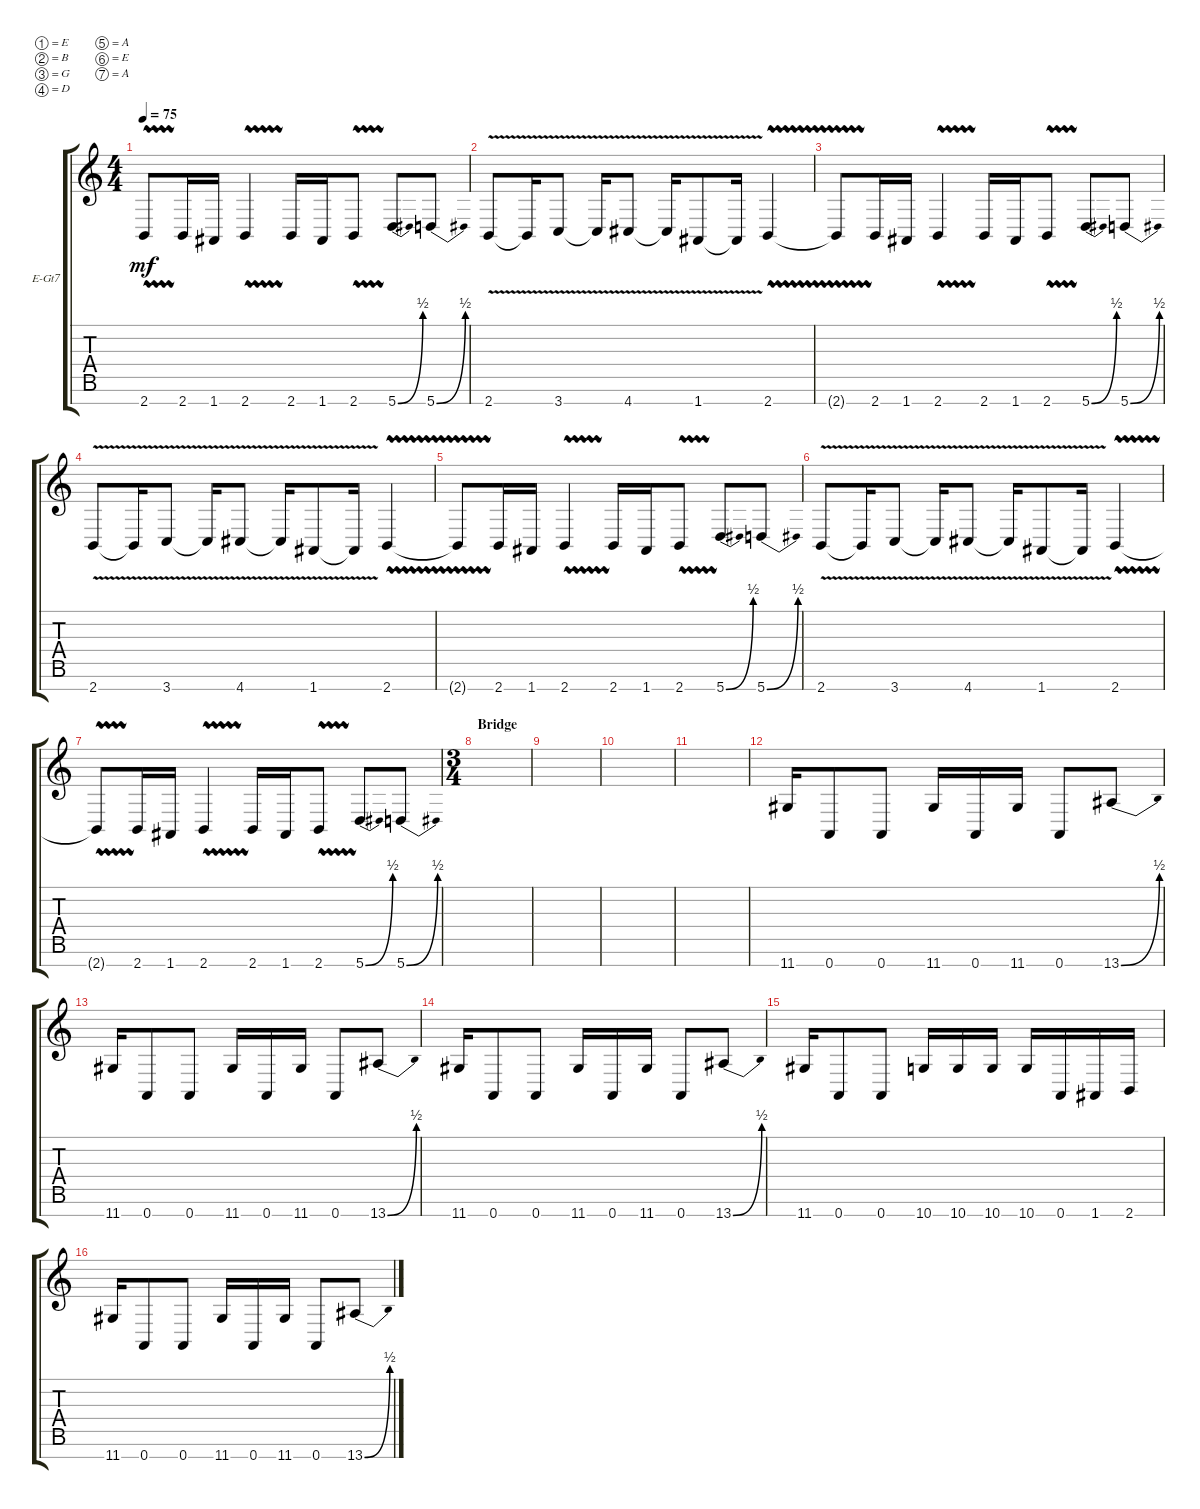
\defaultSystemsLayout 4
\bracketExtendMode groupsimilarinstruments
\firstSystemTrackNameOrientation horizontal
\otherSystemsTrackNameOrientation horizontal
\track ("Gtr_2" "E-Gt7") {instrument distortionguitar}
\staff {score tabs}
\tuning (E4 B3 G3 D3 A2 E2 A1)
\ts (4 4)
\tempo 75
\clef g2
\scale
0.472049
\ks c
2.7{vw t}.8{dy mf} 2.7.16 1.7.16 2.7{vw}.4 2.7.16 1.7.16 2.7{vw}.8 5.7{be (bend 0 0 13.2 2)}.8 5.7{be (bend 0 0 13.799999999999999 2)}.8 |
\scale
0.524281 2.7{v}.8 2.7{t}.16 3.7{v}.8 3.7{t}.16 4.7{v}.8 4.7{t}.16 1.7{v}.8 1.7{t}.16 2.7{vw}.4 |
\scale
0.475657 2.7{vw t}.8 2.7.16 1.7.16 2.7{vw}.4 2.7.16 1.7.16 2.7{vw}.8 5.7{be (bend 0 0 13.2 2)}.8 5.7{be (bend 0 0 13.799999999999999 2)}.8 |
\scale
0.538566 2.7{v}.8 2.7{t}.16 3.7{v}.8 3.7{t}.16 4.7{v}.8 4.7{t}.16 1.7{v}.8 1.7{t}.16 2.7{vw}.4 |
\scale
0.461416 2.7{vw t}.8 2.7.16 1.7.16 2.7{vw}.4 2.7.16 1.7.16 2.7{vw}.8 5.7{be (bend 0 0 13.2 2)}.8 5.7{be (bend 0 0 13.799999999999999 2)}.8 |
\scale
0.542852 2.7{v}.8 2.7{t}.16 3.7{v}.8 3.7{t}.16 4.7{v}.8 4.7{t}.16 1.7{v}.8 1.7{t}.16 2.7{vw}.4 |
\scale
0.457144 2.7{vw t}.8 2.7.16 1.7.16 2.7{vw}.4 2.7.16 1.7.16 2.7{vw}.8 5.7{be (bend 0 0 13.2 2)}.8 5.7{be (bend 0 0 13.799999999999999 2)}.8 |
\ts (3 4)
\section ("" "Bridge")
|
|
|
|
\scale
0.52819 11.7.16 0.7.8 0.7.8 11.7.16 0.7.16 11.7.16 0.7.8 13.7{be (bend 0 0 15 2)}.8 |
\scale
0.471788 11.7.16 0.7.8 0.7.8 11.7.16 0.7.16 11.7.16 0.7.8 13.7{be (bend 0 0 15 2)}.8 |
\scale
0.527824 11.7.16 0.7.8 0.7.8 11.7.16 0.7.16 11.7.16 0.7.8 13.7{be (bend 0 0 15 2)}.8 |
\scale
0.472413 11.7.16 0.7.8 0.7.8 10.7.16 10.7.16 10.7.16 10.7.16 0.7.16 1.7.16 2.7.16 |
\scale
0.526763 11.7.16 0.7.8 0.7.8 11.7.16 0.7.16 11.7.16 0.7.8 13.7{be (bend 0 0 15 2)}.8
